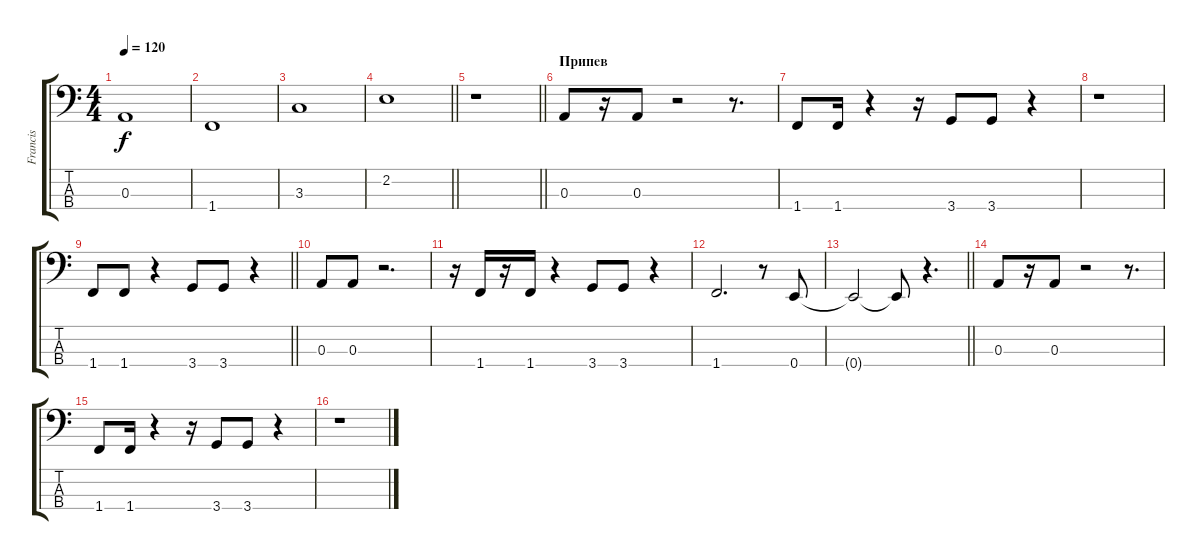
\track ("Francis" "Francis") {instrument electricbasspick}
\staff {score tabs}
\tuning (G2 D2 A1 E1) {hide}
\ts (4 4)
\tempo 120
\clef f4
\ks c
0.3.1{dy f} |
1.4.1 |
3.3.1 |
\barLineRight lightlight
2.2.1 |
\barLineRight lightlight
r.1 |
\section ("" "Припев")
0.3.8 r.16 0.3.8 r.2 r.8{d} |
1.4.8 1.4.16 r.4 r.16 3.4.8 3.4.8 r.4 |
r.1 |
\barLineRight lightlight
1.4.8 1.4.8 r.4 3.4.8 3.4.8 r.4 |
0.3.8 0.3.8 r.2{d} |
r.16 1.4.16 r.16 1.4.16 r.4 3.4.8 3.4.8 r.4 |
1.4.2{d} r.8 0.4.8 |
\barLineRight lightlight
0.4{t}.2 0.4{t}.8 r.4{d} |
0.3.8 r.16 0.3.8 r.2 r.8{d} |
1.4.8 1.4.16 r.4 r.16 3.4.8 3.4.8 r.4 |
r.1
